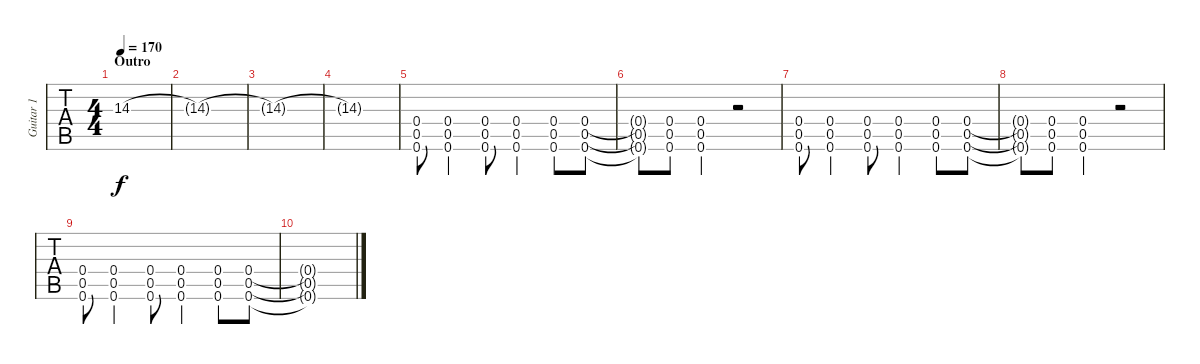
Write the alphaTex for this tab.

\track ("Guitar 1" "Guitar 1") {instrument distortionguitar}
\staff {tabs}
\tuning (D4 A3 F3 C3 G2 C2) {hide}
\ts (4 4)
\section ("" "Outro")
\tempo 170
\clef g2
\ks c
14.3.1{dy f} |
14.3{t}.1 |
14.3{t}.1 |
14.3{t}.1 |
(0.4 0.5 0.6).8 (0.4{st} 0.5{st} 0.6{st}).4 (0.4 0.5 0.6).8 (0.4{st} 0.5{st} 0.6{st}).4 (0.4 0.5 0.6).8 (0.4{st} 0.5{st} 0.6{st}).8 |
(0.4{t} 0.5{t} 0.6{t}).8 (0.4 0.5 0.6).8 (0.4{st} 0.5{st} 0.6{st}).4 r.2 |
(0.4 0.5 0.6).8 (0.4{st} 0.5{st} 0.6{st}).4 (0.4 0.5 0.6).8 (0.4{st} 0.5{st} 0.6{st}).4 (0.4 0.5 0.6).8 (0.4{st} 0.5{st} 0.6{st}).8 |
(0.4{t} 0.5{t} 0.6{t}).8 (0.4 0.5 0.6).8 (0.4{st} 0.5{st} 0.6{st}).4 r.2 |
(0.4 0.5 0.6).8 (0.4{st} 0.5{st} 0.6{st}).4 (0.4 0.5 0.6).8 (0.4{st} 0.5{st} 0.6{st}).4 (0.4 0.5 0.6).8 (0.4{st} 0.5{st} 0.6{st}).8 |
(0.4{t} 0.5{t} 0.6{t}).1
